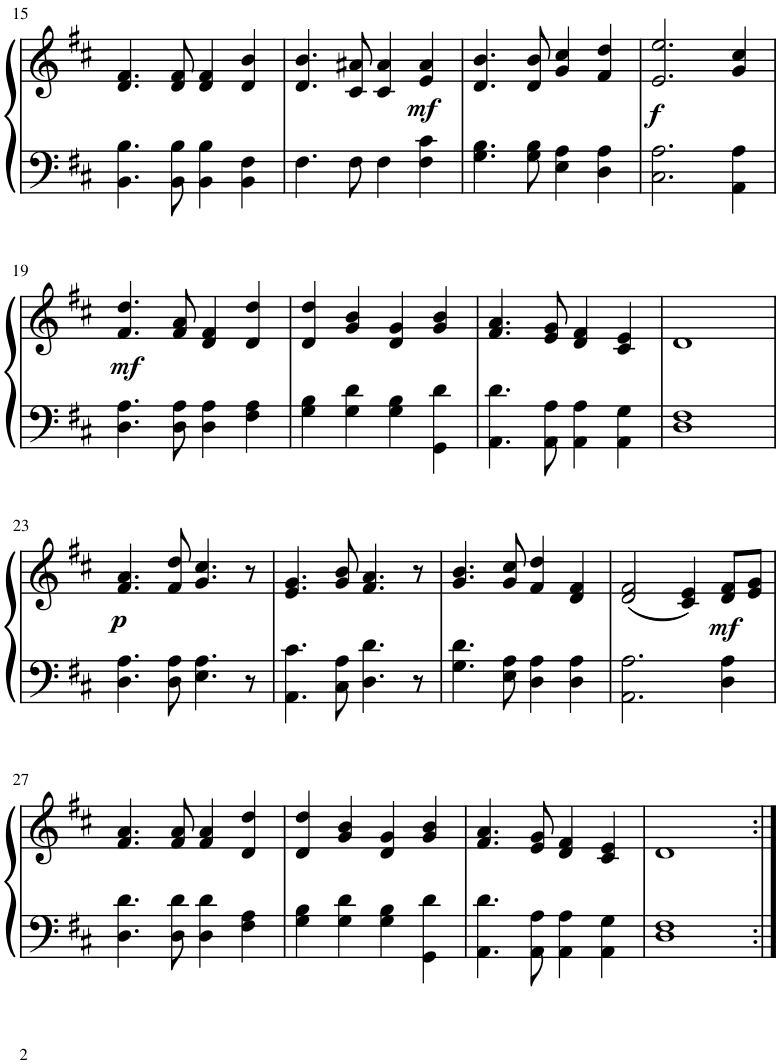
**kern	**kern	**dynam
*part1	*part1	*part1
*staff2	*staff1	*staff1/2
*I"Piano	*	*
*I'Pno.	*	*
!!LO:PB:g=z
*clefF4	*clefG2	*
*k[f#c#]	*k[f#c#]	*
*M4/4	*M4/4	*
=15	=15	=15
4.BB\ 4.B\	4.d/ 4.f#/	.
8BB\ 8B\	8d/ 8f#/	.
4BB\ 4B\	4d/ 4f#/	.
4BB\ 4F#\	4d/ 4b/	.
=16	=16	=16
4.F#\	4.d/ 4.b/	.
8F#\	8c#/ 8a#X/	.
4F#\	4c#/ 4a#/	.
!	!	!LO:DY:b
4F#\ 4c#\	4e/ 4a#/	mf
=17	=17	=17
4.G\ 4.B\	4.d/ 4.b/	.
8G\ 8B\	8d/ 8b/	.
4E\ 4A\	4g/ 4cc#/	.
4D\ 4A\	4f#/ 4dd/	.
=18	=18	=18
!	!	!LO:DY:b
2.C#\ 2.A\	2.e/ 2.ee/	f
4AA\ 4A\	4g/ 4cc#/	.
!!LO:LB:g=z
=19	=19	=19
!	!	!LO:DY:b
4.D\ 4.A\	4.f#/ 4.dd/	mf
8D\ 8A\	8f#/ 8a/	.
4D\ 4A\	4d/ 4f#/	.
4F#\ 4A\	4d/ 4dd/	.
=20	=20	=20
4G\ 4B\	4d/ 4dd/	.
4G\ 4d\	4g/ 4b/	.
4G\ 4B\	4d/ 4g/	.
4GG\ 4d\	4g/ 4b/	.
=21	=21	=21
4.AA\ 4.d\	4.f#/ 4.a/	.
8AA\ 8A\	8e/ 8g/	.
4AA\ 4A\	4d/ 4f#/	.
4AA\ 4G\	4c#/ 4e/	.
=22	=22	=22
1D 1F#	1d	.
!!LO:LB:g=z
=23	=23	=23
!	!	!LO:DY:b
4.D\ 4.A\	4.f#/ 4.a/	p
8D\ 8A\	8f#/ 8dd/	.
4.E\ 4.A\	4.g/ 4.cc#/	.
8r	8r	.
=24	=24	=24
4.AA\ 4.c#\	4.e/ 4.g/	.
8C#\ 8A\	8g/ 8b/	.
4.D\ 4.d\	4.f#/ 4.a/	.
8r	8r	.
=25	=25	=25
4.G\ 4.d\	4.g/ 4.b/	.
8E\ 8A\	8g/ 8cc#/	.
4D\ 4A\	4f#/ 4dd/	.
4D\ 4A\	4d/ 4f#/	.
=26	=26	=26
2.AA\ 2.A\	(2d/ 2f#/	.
.	4c#/ 4e/)	.
!	!	!LO:DY:b
4D\ 4A\	8d/ 8f#/L	mf
.	8e/ 8g/J	.
!!LO:LB:g=z
=27	=27	=27
4.D\ 4.d\	4.f#/ 4.a/	.
8D\ 8d\	8f#/ 8a/	.
4D\ 4d\	4f#/ 4a/	.
4F#\ 4A\	4d/ 4dd/	.
=28	=28	=28
4G\ 4B\	4d/ 4dd/	.
4G\ 4d\	4g/ 4b/	.
4G\ 4B\	4d/ 4g/	.
4GG\ 4d\	4g/ 4b/	.
=29	=29	=29
4.AA\ 4.d\	4.f#/ 4.a/	.
8AA\ 8A\	8e/ 8g/	.
4AA\ 4A\	4d/ 4f#/	.
4AA\ 4G\	4c#/ 4e/	.
=30	=30	=30
1D 1F#	1d	.
=:|!	=:|!	=:|!
*-	*-	*-
